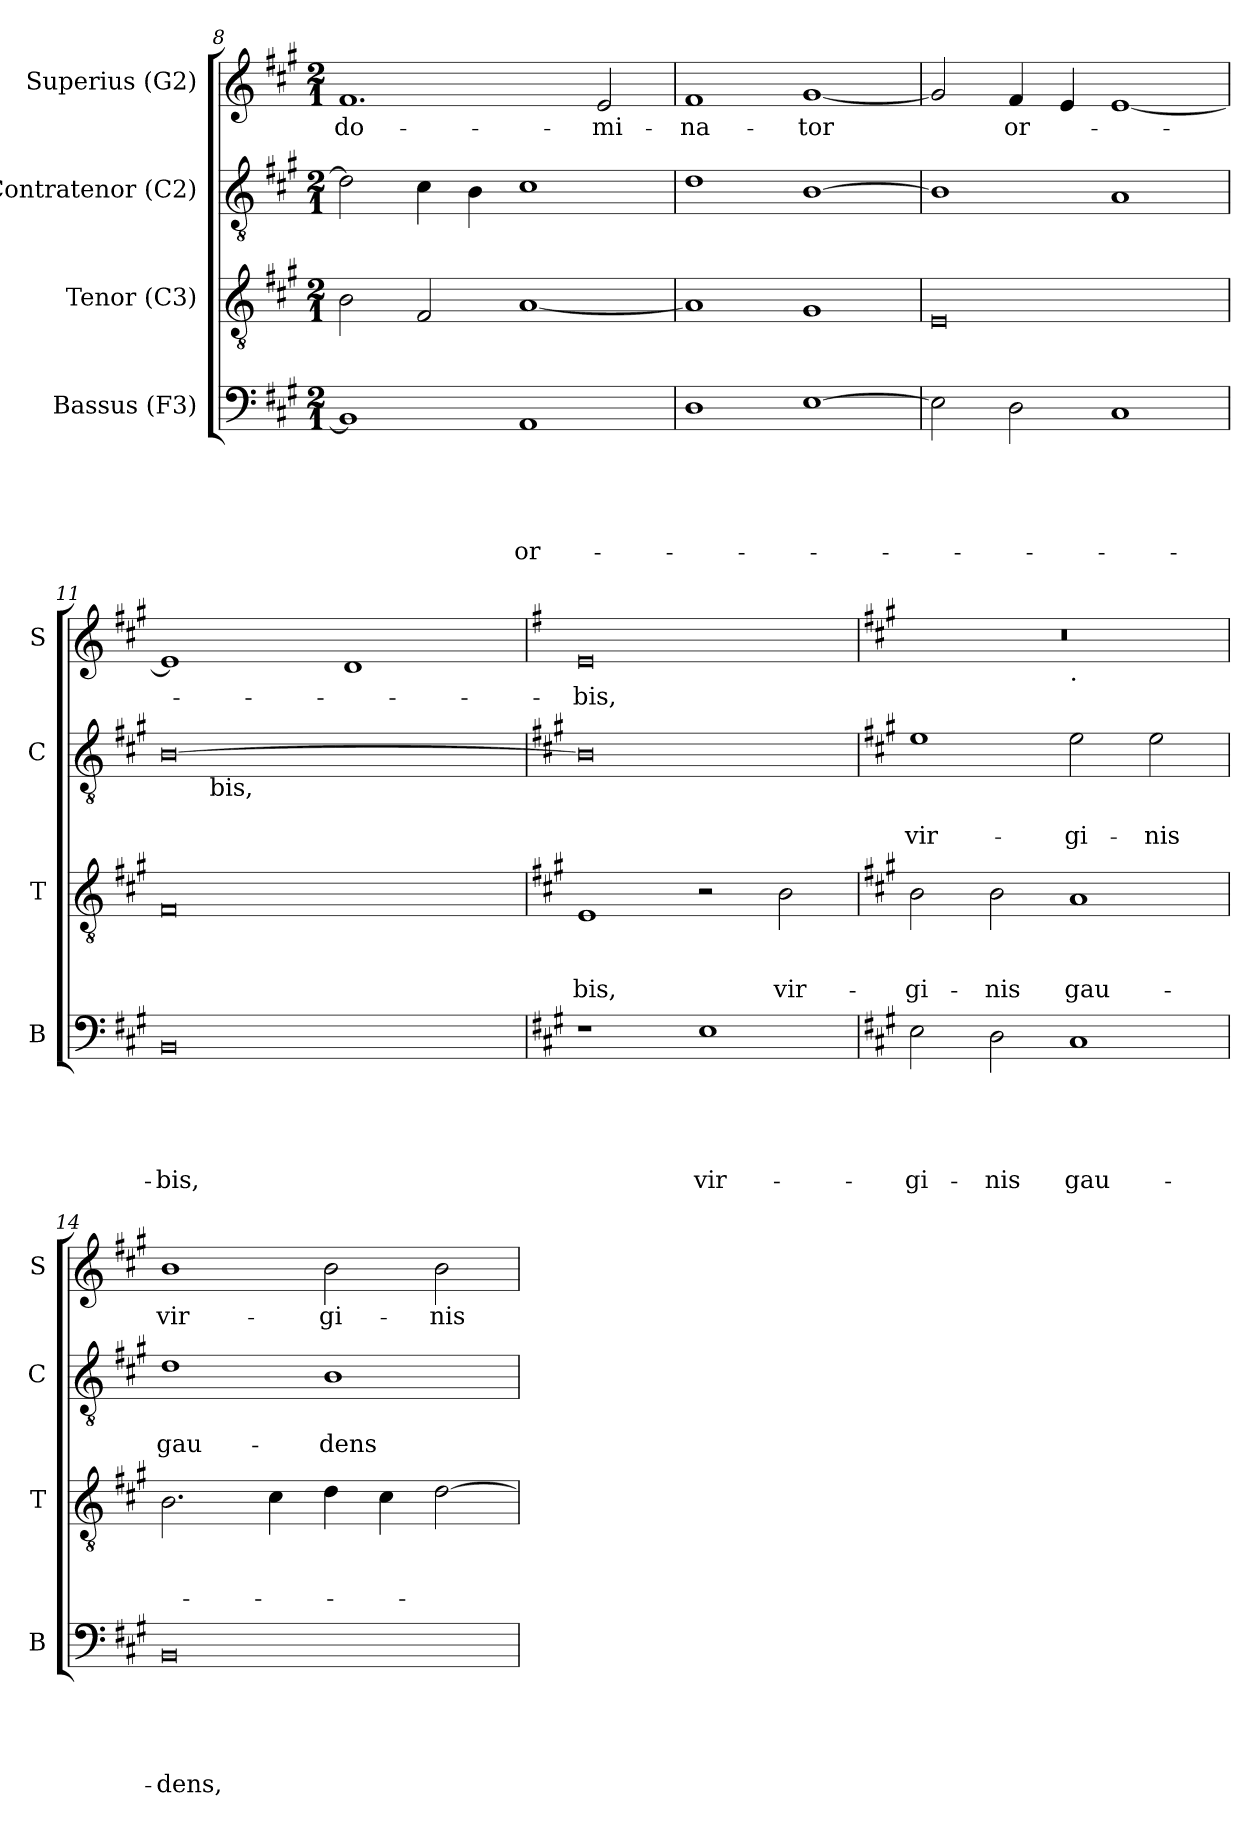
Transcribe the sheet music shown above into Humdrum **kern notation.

**kern	**text	**text	**text	**text	**text	**kern	**text	**text	**text	**kern	**text	**text	**kern	**text
*part4	*part4	*part4	*part4	*part4	*part4	*part3	*part3	*part3	*part3	*part2	*part2	*part2	*part1	*part1
*staff4	*staff4	*staff4	*staff4	*staff4	*staff4	*staff3	*staff3	*staff3	*staff3	*staff2	*staff2	*staff2	*staff1	*staff1
*I"Bassus (F3)	*	*	*	*	*	*I"Tenor (C3)	*	*	*	*I"Contratenor (C2)	*	*	*I"Superius (G2)	*
*I'B	*	*	*	*	*	*I'T	*	*	*	*I'C	*	*	*I'S	*
*clefF4	*	*	*	*	*	*clefGv2	*	*	*	*clefGv2	*	*	*clefG2	*
*k[f#c#g#]	*	*	*	*	*	*k[f#c#g#]	*	*	*	*k[f#c#g#]	*	*	*k[f#c#g#]	*
*A:	*	*	*	*	*	*A:	*	*	*	*A:	*	*	*A:	*
*M2/1	*	*	*	*	*	*M2/1	*	*	*	*M2/1	*	*	*M2/1	*
=8	=8	=8	=8	=8	=8	=8	=8	=8	=8	=8	=8	=8	=8	=8
!	!	!	!	!	!	!	!	!	!	!	!	!	!	!LO:LY:b
1BB]	.	.	.	.	.	2B\	.	.	.	2d\]	.	.	1.f#	do-
.	.	.	.	.	.	2F#/	.	.	.	4c#\	.	.	.	.
.	.	.	.	.	.	.	.	.	.	4B\	.	.	.	.
!	!	!	!	!	!LO:LY:b	!	!	!	!	!	!	!	!	!
1AA	.	.	.	.	or-	[<1A	.	.	.	1c#	.	.	.	.
!	!	!	!	!	!	!	!	!	!	!	!	!	!	!LO:LY:b
.	.	.	.	.	.	.	.	.	.	.	.	.	2e/	-mi-
=9	=9	=9	=9	=9	=9	=9	=9	=9	=9	=9	=9	=9	=9	=9
!	!	!	!	!	!	!	!	!	!	!	!	!	!	!LO:LY:b
1D	.	.	.	.	.	1A]	.	.	.	1d	.	.	1f#	-na-
!	!	!	!	!	!	!	!	!	!	!	!	!	!	!LO:LY:b
[>1E	.	.	.	.	.	1G#	.	.	.	[>1B	.	.	[<1g#	-tor
=10	=10	=10	=10	=10	=10	=10	=10	=10	=10	=10	=10	=10	=10	=10
2E\]	.	.	.	.	.	0E	.	.	.	1B]	.	.	2g#/]	.
!	!	!	!	!	!	!	!	!	!	!	!	!	!	!LO:LY:b
2D\	.	.	.	.	.	.	.	.	.	.	.	.	4f#/	or-
.	.	.	.	.	.	.	.	.	.	.	.	.	4e/	.
1C#	.	.	.	.	.	.	.	.	.	1A	.	.	[<1e	.
=11	=11	=11	=11	=11	=11	=11	=11	=11	=11	=11	=11	=11	=11	=11
!	!	!	!	!	!LO:LY:b	!	!	!	!	!	!	!	!	!
*	*	*	*	*	*	*	*	*	*	*^	*	*	*	*
0BB	.	.	.	.	-bis,	0F#	.	.	.	[>0B	6ryy	.	.	1e]	.
.	.	.	.	.	.	.	.	.	.	.	96ryy	.	.	.	.
!	!	!	!	!	!	!	!	!	!	!	!LO:TX:b:t=bis,	!	!	!	!
.	.	.	.	.	.	.	.	.	.	.	3%2ryy	.	.	.	.
.	.	.	.	.	.	.	.	.	.	.	3%2ryy	.	.	.	.
.	.	.	.	.	.	.	.	.	.	.	.	.	.	1d	.
.	.	.	.	.	.	.	.	.	.	.	3ryy	.	.	.	.
.	.	.	.	.	.	.	.	.	.	.	12...ryy	.	.	.	.
*	*	*	*	*	*	*	*	*	*	*v	*v	*	*	*	*
=12	=12	=12	=12	=12	=12	=12	=12	=12	=12	=12	=12	=12	=12	=12
*	*	*	*	*	*	*	*	*	*	*	*	*	*k[f#]	*
*	*	*	*	*	*	*	*	*	*	*	*	*	*G:	*
*	*	*	*	*	*	*	*	*	*	*^	*	*	*	*
!	!	!	!	!	!	!	!	!	!LO:LY:b	!	!	!	!	!	!LO:LY:b
*	*	*	*	*	*	*	*	*	*	*v	*v	*	*	*	*
1r	.	.	.	.	.	1E	.	.	-bis,	0B]	.	.	0e	-bis,
!	!	!	!	!	!LO:LY:b	!	!	!	!	!	!	!	!	!
1E	.	.	.	.	vir-	2r	.	.	.	.	.	.	.	.
!	!	!	!	!	!	!	!	!	!LO:LY:b	!	!	!	!	!
.	.	.	.	.	.	2B\	.	.	vir-	.	.	.	.	.
!!LO:LB:g=z
=13	=13	=13	=13	=13	=13	=13	=13	=13	=13	=13	=13	=13	=13	=13
*	*	*	*	*	*	*	*	*	*	*	*	*	*k[f#c#g#]	*
*	*	*	*	*	*	*	*	*	*	*	*	*	*A:	*
!	!	!	!	!	!LO:LY:b	!	!	!	!LO:LY:b	!	!	!LO:LY:b	!	!
*	*	*	*	*	*	*	*	*	*	*	*	*	*^	*
2E\	.	.	.	.	-gi-	2B\	.	.	-gi-	1e	.	-vir-	0r	1ryy	.
!	!	!	!	!	!LO:LY:b	!	!	!	!LO:LY:b	!	!	!	!	!	!
2D\	.	.	.	.	-nis	2B\	.	.	-nis	.	.	.	.	.	.
!	!	!	!	!	!	!	!	!	!	!	!	!	!	!LO:TX:b:t=.	!
!	!	!	!	!	!LO:LY:b	!	!	!	!LO:LY:b	!	!	!LO:LY:b	!	!	!
1C#	.	.	.	.	gau-	1A	.	.	gau-	2e\	.	-gi-	.	1ryy	.
!	!	!	!	!	!	!	!	!	!	!	!	!LO:LY:b	!	!	!
.	.	.	.	.	.	.	.	.	.	2e\	.	-nis	.	.	.
=14	=14	=14	=14	=14	=14	=14	=14	=14	=14	=14	=14	=14	=14	=14	=14
!	!	!	!	!	!LO:LY:b	!	!	!	!	!	!	!LO:LY:b	!	!	!LO:LY:b
*	*	*	*	*	*	*	*	*	*	*	*	*	*v	*v	*
0BB	.	.	.	.	-dens,	2.B\	.	.	.	1d	.	gau-	1b	vir-
.	.	.	.	.	.	4c#\	.	.	.	.	.	.	.	.
!	!	!	!	!	!	!	!	!	!	!	!	!LO:LY:b	!	!LO:LY:b
.	.	.	.	.	.	4d\	.	.	.	1B	.	-dens	2b\	-gi-
.	.	.	.	.	.	4c#\	.	.	.	.	.	.	.	.
!	!	!	!	!	!	!	!	!	!	!	!	!	!	!LO:LY:b
.	.	.	.	.	.	[>2d\	.	.	.	.	.	.	2b\	-nis
=	=	=	=	=	=	=	=	=	=	=	=	=	=	=
*-	*-	*-	*-	*-	*-	*-	*-	*-	*-	*-	*-	*-	*-	*-
